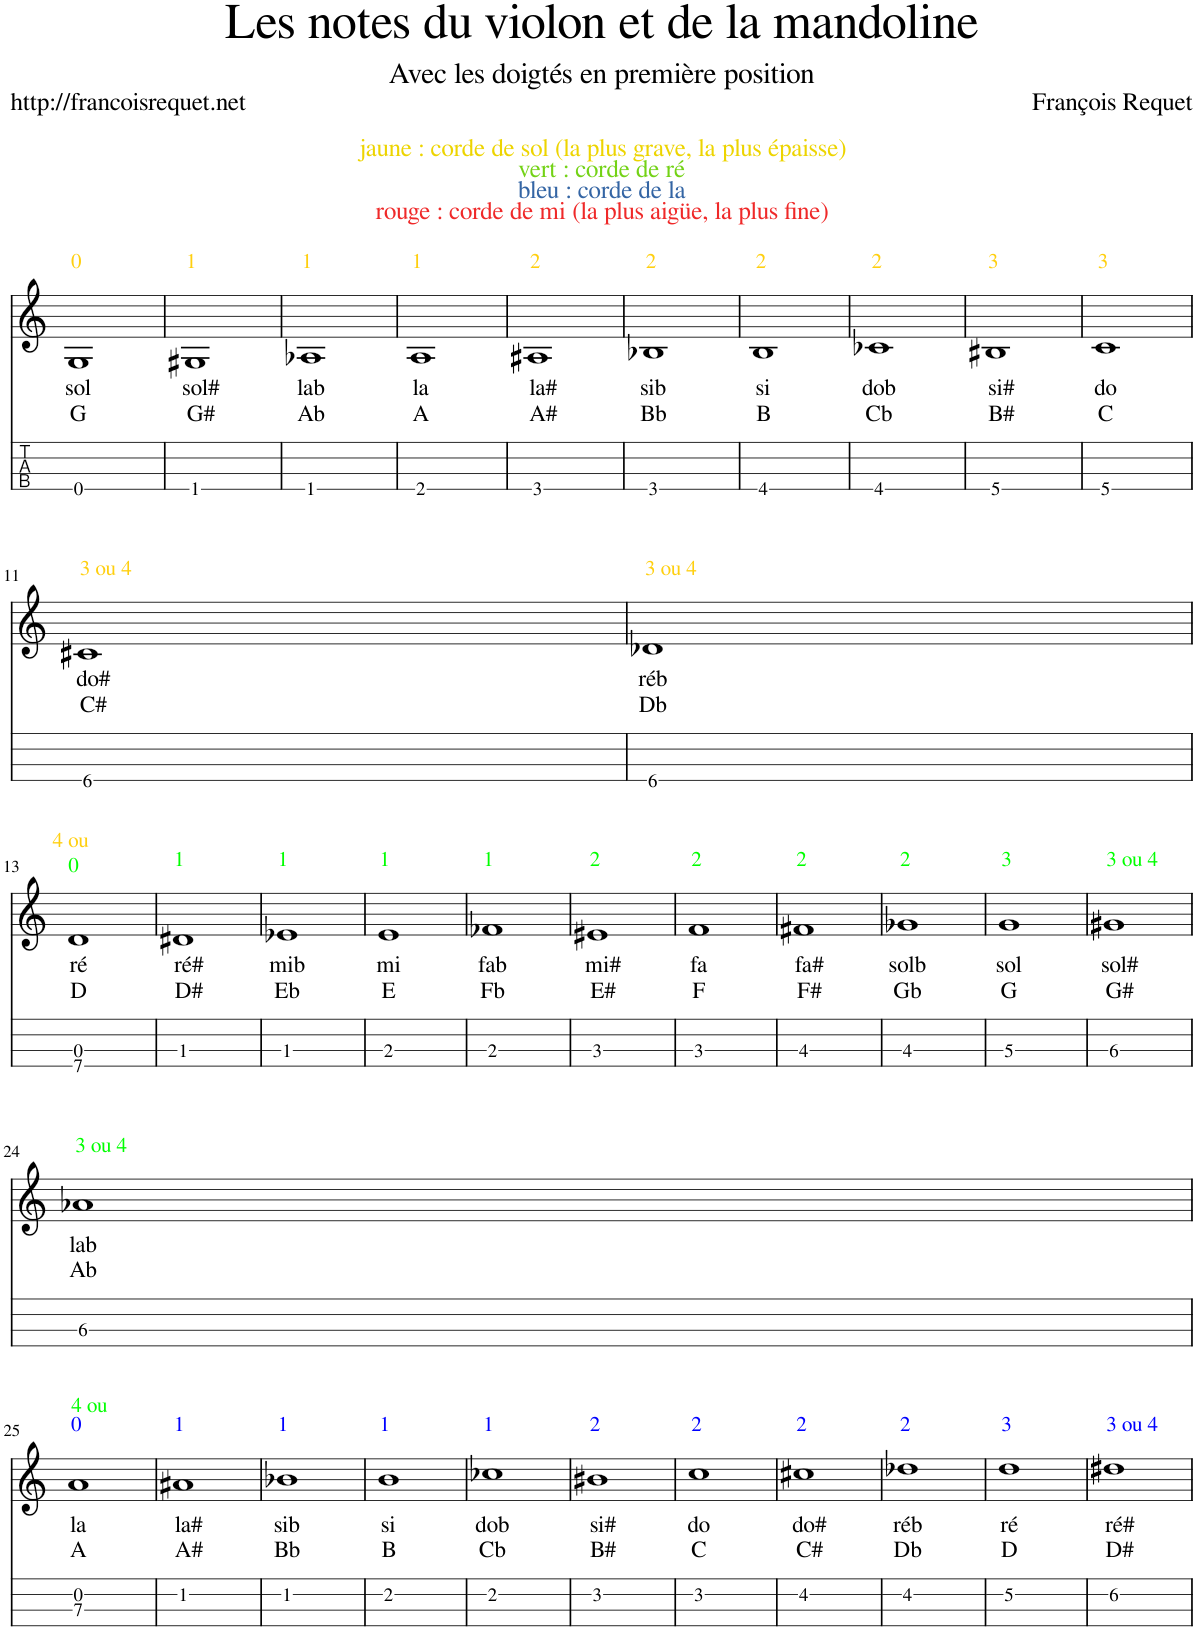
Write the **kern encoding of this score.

**kern	**kern	**text	**text
*part2	*part1	*part1	*part1
*staff2	*staff1	*staff1	*staff1
*I"Mandoline [Tablature]	*I"Piano	*	*
*	*I'Pno	*	*
*stria4	*	*	*
*	*clefG2	*	*
*k[]	*k[]	*	*
=1	=1	=1	=1
!	!LO:TX:a:color=#FFCF0F:t=0	!	!
!	!	!LO:LY:b	!LO:LY:b
1G	1G	sol	G
=2	=2	=2	=2
!	!LO:TX:a:color=#FFCF0F:t=1	!	!
!	!	!LO:LY:b	!LO:LY:b
1G#X	1G#X	sol#	G#
=3	=3	=3	=3
!	!LO:TX:a:color=#FFCF0F:t=1	!	!
!	!	!LO:LY:b	!LO:LY:b
1A-X	1A-X	lab	Ab
=4	=4	=4	=4
!	!LO:TX:a:color=#FFCF0F:t=1	!	!
!	!	!LO:LY:b	!LO:LY:b
1A	1A	la	A
=5	=5	=5	=5
!	!LO:TX:a:color=#FFCF0F:t=2	!	!
!	!	!LO:LY:b	!LO:LY:b
1A#X	1A#X	la#	A#
=6	=6	=6	=6
!	!LO:TX:a:color=#FFCF0F:t=2	!	!
!	!	!LO:LY:b	!LO:LY:b
1B-X	1B-X	sib	Bb
=7	=7	=7	=7
!	!LO:TX:a:color=#FFCF0F:t=2	!	!
!	!	!LO:LY:b	!LO:LY:b
1B	1B	si	B
=8	=8	=8	=8
!	!LO:TX:a:color=#FFCF0F:t=2	!	!
!	!	!LO:LY:b	!LO:LY:b
1c-X	1c-X	dob	Cb
=9	=9	=9	=9
!	!LO:TX:a:color=#FFCF0F:t=3	!	!
!	!	!LO:LY:b	!LO:LY:b
1B#X	1B#X	si#	B#
=10	=10	=10	=10
!	!LO:TX:a:color=#FFCF0F:t=3	!	!
!	!	!LO:LY:b	!LO:LY:b
1c	1c	do	C
!!LO:LB:g=z
=11	=11	=11	=11
!	!LO:TX:a:color=#FFCF0F:t=3 ou 4	!	!
!	!	!LO:LY:b	!LO:LY:b
1c#X	1c#X	do#	C#
=12	=12	=12	=12
!	!LO:TX:a:color=#FFCF0F:t=3 ou 4	!	!
!	!	!LO:LY:b	!LO:LY:b
1d-X	1d-X	réb	Db
!!LO:LB:g=z
=13	=13	=13	=13
!	!LO:TX:a:color=#00FF00:t=0	!	!
!	!LO:TX:a:color=#FFCF0F:t=4 ou	!	!
!	!	!LO:LY:b	!LO:LY:b
1d 1d	1d	ré	D
=14	=14	=14	=14
!	!LO:TX:a:color=#00FF00:t=1	!	!
!	!	!LO:LY:b	!LO:LY:b
1d#X	1d#X	ré#	D#
=15	=15	=15	=15
!	!LO:TX:a:color=#00FF00:t=1	!	!
!	!	!LO:LY:b	!LO:LY:b
1e-X	1e-X	mib	Eb
=16	=16	=16	=16
!	!LO:TX:a:color=#00FF00:t=1	!	!
!	!	!LO:LY:b	!LO:LY:b
1e	1e	mi	E
=17	=17	=17	=17
!	!LO:TX:a:color=#00FF00:t=1	!	!
!	!	!LO:LY:b	!LO:LY:b
1f-X	1f-X	fab	Fb
=18	=18	=18	=18
!	!LO:TX:a:color=#00FF00:t=2	!	!
!	!	!LO:LY:b	!LO:LY:b
1e#X	1e#X	mi#	E#
=19	=19	=19	=19
!	!LO:TX:a:color=#00FF00:t=2	!	!
!	!	!LO:LY:b	!LO:LY:b
1f	1f	fa	F
=20	=20	=20	=20
!	!LO:TX:a:color=#00FF00:t=2	!	!
!	!	!LO:LY:b	!LO:LY:b
1f#X	1f#X	fa#	F#
=21	=21	=21	=21
!	!LO:TX:a:color=#00FF00:t=2	!	!
!	!	!LO:LY:b	!LO:LY:b
1g-X	1g-X	solb	Gb
=22	=22	=22	=22
!	!LO:TX:a:color=#00FF00:t=3	!	!
!	!	!LO:LY:b	!LO:LY:b
1g	1g	sol	G
=23	=23	=23	=23
!	!LO:TX:a:color=#00FF00:t=3 ou 4	!	!
!	!	!LO:LY:b	!LO:LY:b
1g#X	1g#X	sol#	G#
!!LO:LB:g=z
=24	=24	=24	=24
!	!LO:TX:a:color=#00FF00:t=3 ou 4	!	!
!	!	!LO:LY:b	!LO:LY:b
1a-X	1a-X	lab	Ab
!!LO:LB:g=z
=25	=25	=25	=25
!	!LO:TX:a:color=#0000FF:t=0	!	!
!	!LO:TX:a:color=#00FF00:t=4 ou	!	!
!	!	!LO:LY:b	!LO:LY:b
1a 1a	1a	la	A
=26	=26	=26	=26
!	!LO:TX:a:color=#0000FF:t=1	!	!
!	!	!LO:LY:b	!LO:LY:b
1a#X	1a#X	la#	A#
=27	=27	=27	=27
!	!LO:TX:a:color=#0000FF:t=1	!	!
!	!	!LO:LY:b	!LO:LY:b
1b-X	1b-X	sib	Bb
=28	=28	=28	=28
!	!LO:TX:a:color=#0000FF:t=1	!	!
!	!	!LO:LY:b	!LO:LY:b
1b	1b	si	B
=29	=29	=29	=29
!	!LO:TX:a:color=#0000FF:t=1	!	!
!	!	!LO:LY:b	!LO:LY:b
1cc-X	1cc-X	dob	Cb
=30	=30	=30	=30
!	!LO:TX:a:color=#0000FF:t=2	!	!
!	!	!LO:LY:b	!LO:LY:b
1b#X	1b#X	si#	B#
=31	=31	=31	=31
!	!LO:TX:a:color=#0000FF:t=2	!	!
!	!	!LO:LY:b	!LO:LY:b
1cc	1cc	do	C
=32	=32	=32	=32
!	!LO:TX:a:color=#0000FF:t=2	!	!
!	!	!LO:LY:b	!LO:LY:b
1cc#X	1cc#X	do#	C#
=33	=33	=33	=33
!	!LO:TX:a:color=#0000FF:t=2	!	!
!	!	!LO:LY:b	!LO:LY:b
1dd-X	1dd-X	réb	Db
=34	=34	=34	=34
!	!LO:TX:a:color=#0000FF:t=3	!	!
!	!	!LO:LY:b	!LO:LY:b
1dd	1dd	ré	D
=35	=35	=35	=35
!	!LO:TX:a:color=#0000FF:t=3 ou 4	!	!
!	!	!LO:LY:b	!LO:LY:b
1dd#X	1dd#X	ré#	D#
=	=	=	=
*-	*-	*-	*-
